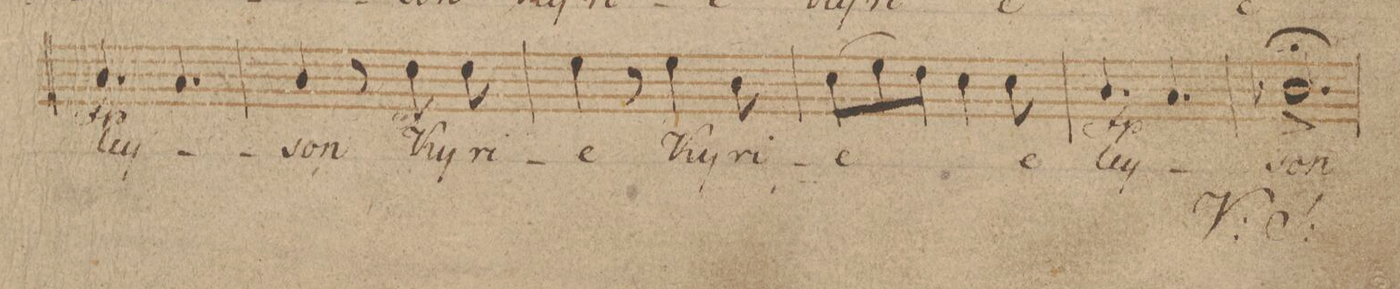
**kern	**text	**dynam
*I"Tenore.	*	*
*clefC4	*	*
*k[b-]	*	*
*M6/8	*	*
4.A/	-ley-	fp
4.G/	.	.
=77	=77	=77
4A/	-son	.
8r	.	.
8ryy	.	.
8c\	Ky-	f
8c\	-ri-	.
=78	=78	=78
4d\	-e	.
8r	.	.
4d\	Ky-	.
8A\	-ri-	.
=79	=79	=79
(8B-\L	-e	.
8d\	.	.
8c\J	.	.
4B-\)	.	.
8B-\	e-	.
=80	=80	=80
4.A/	-ley-	fp
4.G/	.	.
=81	=81	=81
2.A-X^;/	-son	.
=82	=82	=82
*-	*-	*-
